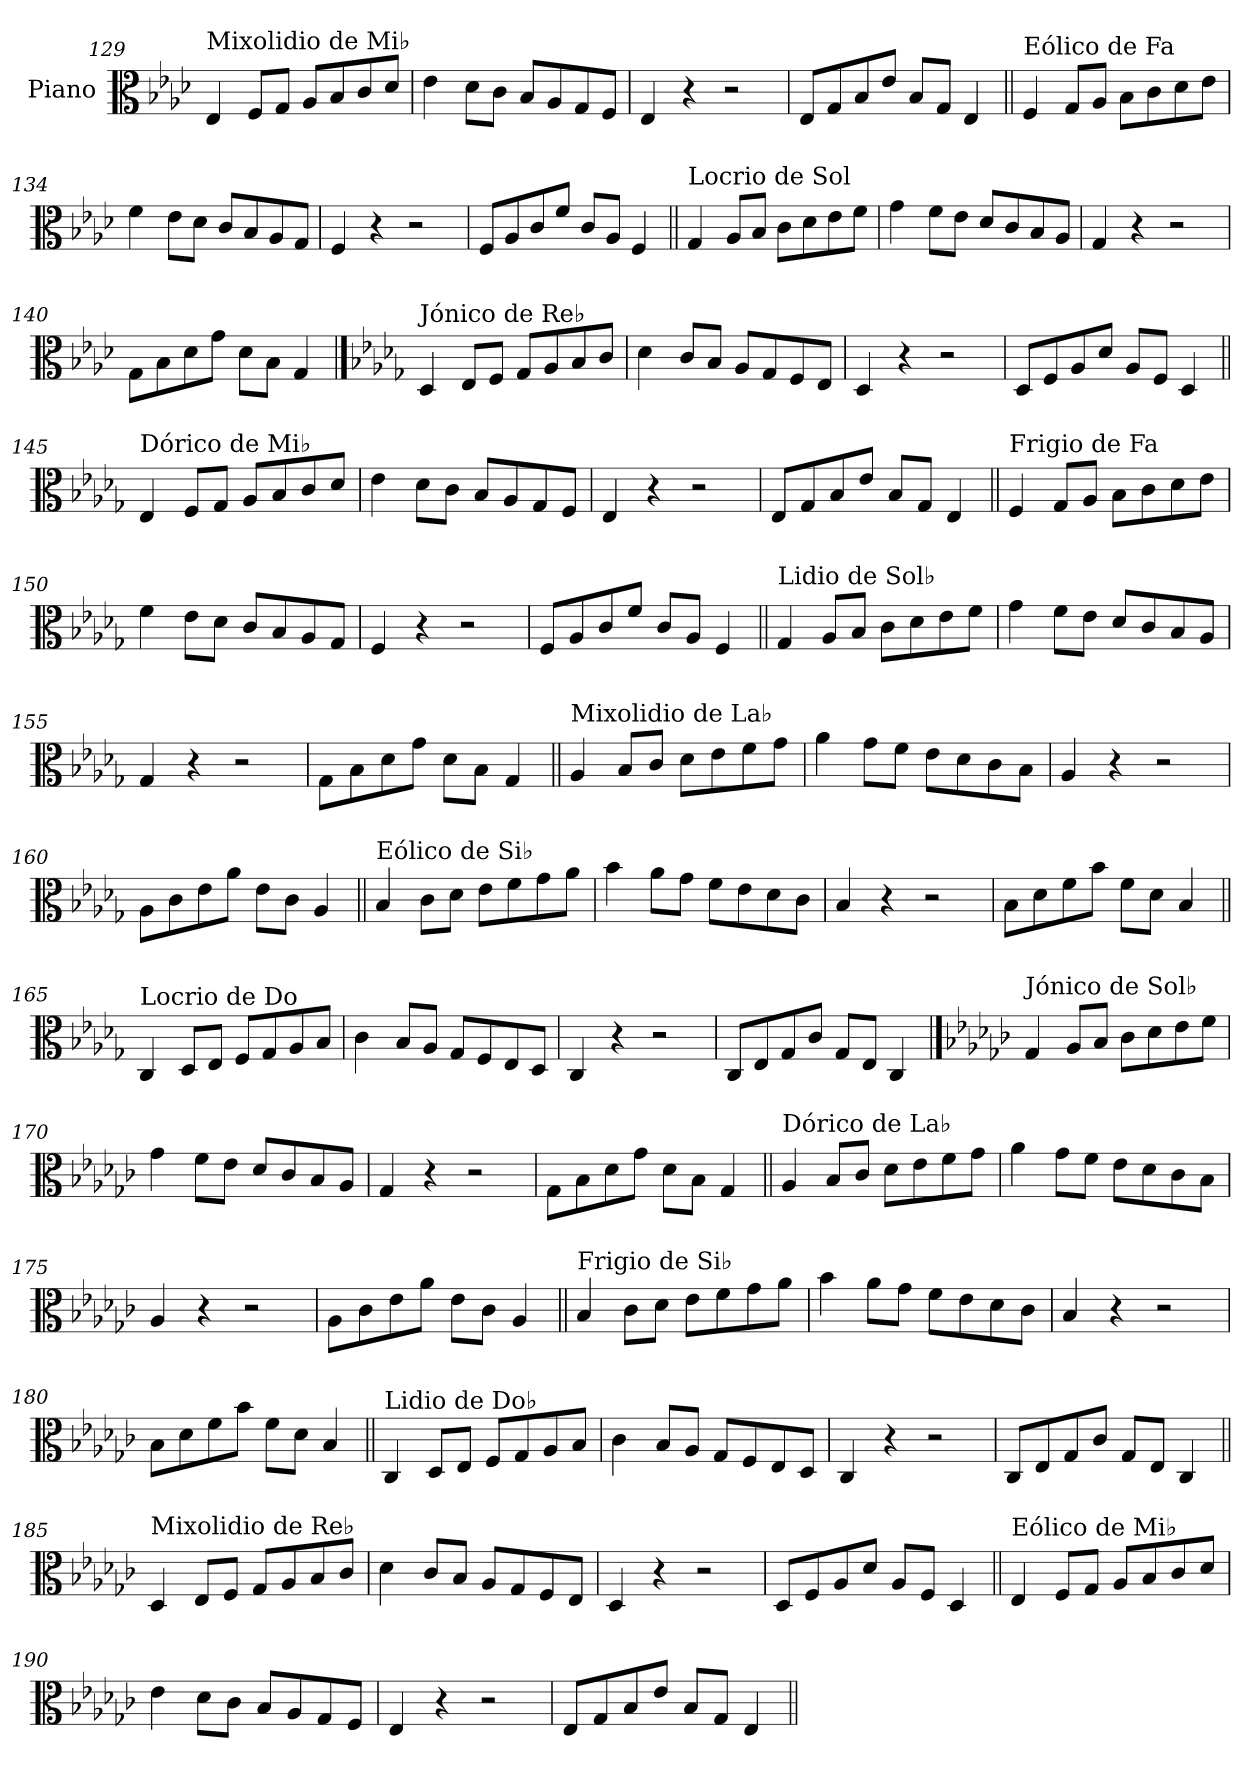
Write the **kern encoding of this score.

**kern
*part1
*staff1
*I"Piano
*I'Pno.
!!LO:LB:g=z
*clefC3
*k[b-e-a-d-]
=129
!LO:TX:a:t=Mixolidio de Mi♭
4E-/
8F/L
8G/J
8A-/L
8B-/
8c/
8d-/J
=130
4e-\
8d-\L
8c\J
8B-/L
8A-/
8G/
8F/J
=131
4E-/
4r
2r
=132
8E-/L
8G/
8B-/
8e-/J
8B-/L
8G/J
4E-/
!!LO:LB:g=z
=133||
!LO:TX:a:t=Eólico de Fa
4F/
8G/L
8A-/J
8B-\L
8c\
8d-\
8e-\J
=134
4f\
8e-\L
8d-\J
8c/L
8B-/
8A-/
8G/J
=135
4F/
4r
2r
=136
8F/L
8A-/
8c/
8f/J
8c/L
8A-/J
4F/
!!LO:LB:g=z
=137||
!LO:TX:a:t=Locrio de Sol
4G/
8A-/L
8B-/J
8c\L
8d-\
8e-\
8f\J
=138
4g\
8f\L
8e-\J
8d-/L
8c/
8B-/
8A-/J
=139
4G/
4r
2r
=140
8G\L
8B-\
8d-\
8g\J
8d-\L
8B-\J
4G/
!!LO:PB:g=z
==141
*k[b-e-a-d-g-]
!LO:TX:a:t=Jónico de Re♭
4D-/
8E-/L
8F/J
8G-/L
8A-/
8B-/
8c/J
=142
4d-\
8c/L
8B-/J
8A-/L
8G-/
8F/
8E-/J
=143
4D-/
4r
2r
=144
8D-/L
8F/
8A-/
8d-/J
8A-/L
8F/J
4D-/
!!LO:LB:g=z
=145||
!LO:TX:a:t=Dórico de Mi♭
4E-/
8F/L
8G-/J
8A-/L
8B-/
8c/
8d-/J
=146
4e-\
8d-\L
8c\J
8B-/L
8A-/
8G-/
8F/J
=147
4E-/
4r
2r
=148
8E-/L
8G-/
8B-/
8e-/J
8B-/L
8G-/J
4E-/
!!LO:LB:g=z
=149||
!LO:TX:a:t=Frigio de Fa
4F/
8G-/L
8A-/J
8B-\L
8c\
8d-\
8e-\J
=150
4f\
8e-\L
8d-\J
8c/L
8B-/
8A-/
8G-/J
=151
4F/
4r
2r
=152
8F/L
8A-/
8c/
8f/J
8c/L
8A-/J
4F/
!!LO:LB:g=z
=153||
!LO:TX:a:t=Lidio de Sol♭
4G-/
8A-/L
8B-/J
8c\L
8d-\
8e-\
8f\J
=154
4g-\
8f\L
8e-\J
8d-/L
8c/
8B-/
8A-/J
=155
4G-/
4r
2r
=156
8G-\L
8B-\
8d-\
8g-\J
8d-\L
8B-\J
4G-/
!!LO:LB:g=z
=157||
!LO:TX:a:t=Mixolidio de La♭
4A-/
8B-/L
8c/J
8d-\L
8e-\
8f\
8g-\J
=158
4a-\
8g-\L
8f\J
8e-\L
8d-\
8c\
8B-\J
=159
4A-/
4r
2r
=160
8A-\L
8c\
8e-\
8a-\J
8e-\L
8c\J
4A-/
!!LO:LB:g=z
=161||
!LO:TX:a:t=Eólico de Si♭
4B-/
8c\L
8d-\J
8e-\L
8f\
8g-\
8a-\J
=162
4b-\
8a-\L
8g-\J
8f\L
8e-\
8d-\
8c\J
=163
4B-/
4r
2r
=164
8B-\L
8d-\
8f\
8b-\J
8f\L
8d-\J
4B-/
!!LO:LB:g=z
=165||
!LO:TX:a:t=Locrio de Do
4C/
8D-/L
8E-/J
8F/L
8G-/
8A-/
8B-/J
=166
4c\
8B-/L
8A-/J
8G-/L
8F/
8E-/
8D-/J
=167
4C/
4r
2r
=168
8C/L
8E-/
8G-/
8c/J
8G-/L
8E-/J
4C/
!!LO:PB:g=z
==169
*k[b-e-a-d-g-c-]
!LO:TX:a:t=Jónico de Sol♭
4G-/
8A-/L
8B-/J
8c-\L
8d-\
8e-\
8f\J
=170
4g-\
8f\L
8e-\J
8d-/L
8c-/
8B-/
8A-/J
=171
4G-/
4r
2r
=172
8G-\L
8B-\
8d-\
8g-\J
8d-\L
8B-\J
4G-/
!!LO:LB:g=z
=173||
!LO:TX:a:t=Dórico de La♭
4A-/
8B-/L
8c-/J
8d-\L
8e-\
8f\
8g-\J
=174
4a-\
8g-\L
8f\J
8e-\L
8d-\
8c-\
8B-\J
=175
4A-/
4r
2r
=176
8A-\L
8c-\
8e-\
8a-\J
8e-\L
8c-\J
4A-/
!!LO:LB:g=z
=177||
!LO:TX:a:t=Frigio de Si♭
4B-/
8c-\L
8d-\J
8e-\L
8f\
8g-\
8a-\J
=178
4b-\
8a-\L
8g-\J
8f\L
8e-\
8d-\
8c-\J
=179
4B-/
4r
2r
=180
8B-\L
8d-\
8f\
8b-\J
8f\L
8d-\J
4B-/
!!LO:LB:g=z
=181||
!LO:TX:a:t=Lidio de Do♭
4C-/
8D-/L
8E-/J
8F/L
8G-/
8A-/
8B-/J
=182
4c-\
8B-/L
8A-/J
8G-/L
8F/
8E-/
8D-/J
=183
4C-/
4r
2r
=184
8C-/L
8E-/
8G-/
8c-/J
8G-/L
8E-/J
4C-/
!!LO:LB:g=z
=185||
!LO:TX:a:t=Mixolidio de Re♭
4D-/
8E-/L
8F/J
8G-/L
8A-/
8B-/
8c-/J
=186
4d-\
8c-/L
8B-/J
8A-/L
8G-/
8F/
8E-/J
=187
4D-/
4r
2r
=188
8D-/L
8F/
8A-/
8d-/J
8A-/L
8F/J
4D-/
!!LO:LB:g=z
=189||
!LO:TX:a:t=Eólico de Mi♭
4E-/
8F/L
8G-/J
8A-/L
8B-/
8c-/
8d-/J
=190
4e-\
8d-\L
8c-\J
8B-/L
8A-/
8G-/
8F/J
=191
4E-/
4r
2r
=192
8E-/L
8G-/
8B-/
8e-/J
8B-/L
8G-/J
4E-/
=||
*-
